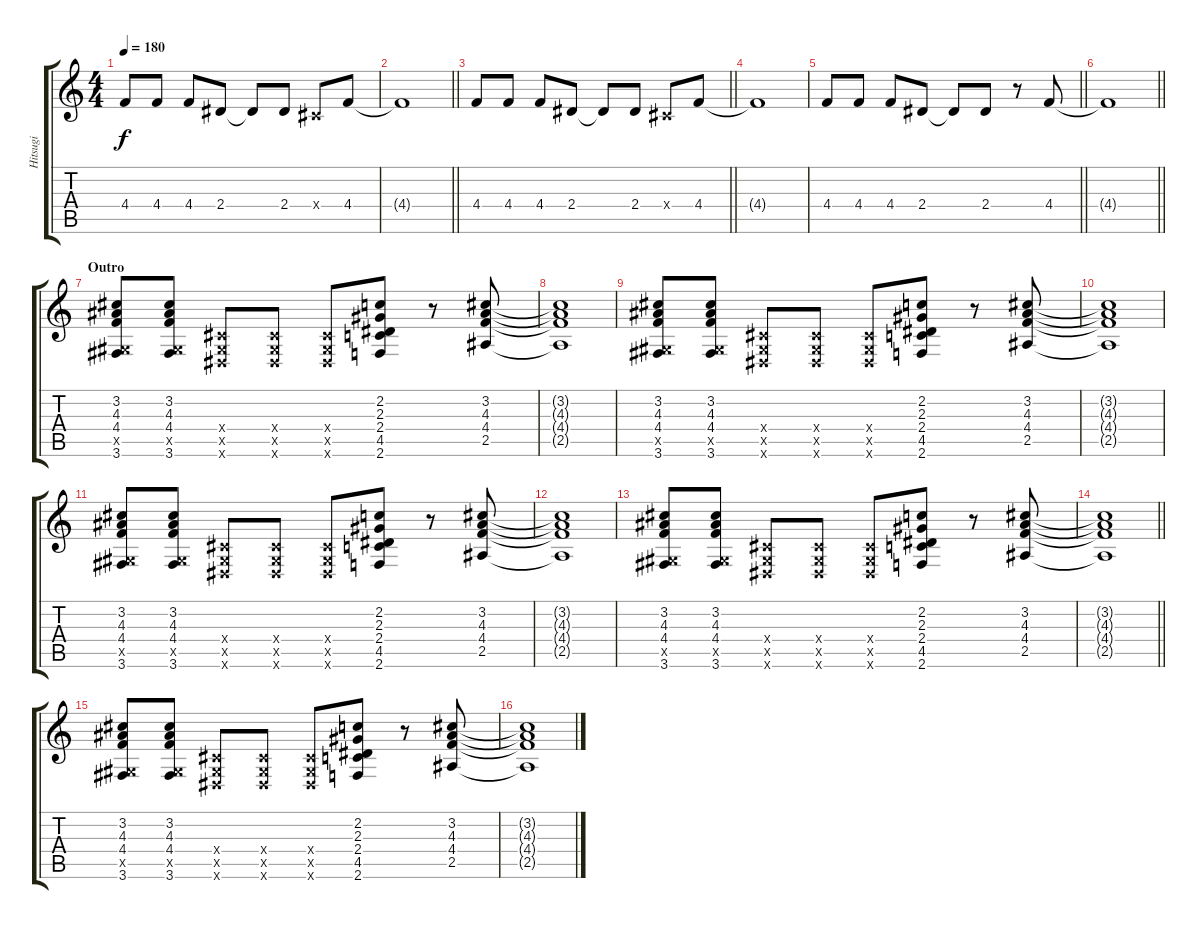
\track ("Hitsugi" "Hitsugi") {instrument overdrivenguitar}
\staff {score tabs}
\tuning (Eb4 Bb3 Gb3 Db3 Ab2 Eb2) {hide}
\ts (4 4)
\tempo 180
\clef g2
\ks c
4.4.8{dy f} 4.4.8 4.4.8 2.4.8 2.4{t}.8 2.4.8 0.4{x}.8 4.4.8 |
\barLineRight lightlight
4.4{t}.1 |
\barLineRight lightlight
4.4.8 4.4.8 4.4.8 2.4.8 2.4{t}.8 2.4.8 0.4{x}.8 4.4.8 |
4.4{t}.1 |
\barLineRight lightlight
4.4.8 4.4.8 4.4.8 2.4.8 2.4{t}.8 2.4.8 r.8 4.4.8 |
\barLineRight lightlight
4.4{t}.1 |
\section ("" "Outro")
(3.2 4.3 4.4 0.5{x} 3.6).8 (3.2 4.3 4.4 0.5{x} 3.6).8 (0.4{x} 0.5{x} 0.6{x}).8 (0.4{x} 0.5{x} 0.6{x}).8 (0.4{x} 0.5{x} 0.6{x}).8 (2.2 2.3 2.4 4.5 2.6).8 r.8 (3.2 4.3 4.4 2.5).8 |
(3.2{t} 4.3{t} 4.4{t} 2.5{t}).1 |
(3.2 4.3 4.4 0.5{x} 3.6).8 (3.2 4.3 4.4 0.5{x} 3.6).8 (0.4{x} 0.5{x} 0.6{x}).8 (0.4{x} 0.5{x} 0.6{x}).8 (0.4{x} 0.5{x} 0.6{x}).8 (2.2 2.3 2.4 4.5 2.6).8 r.8 (3.2 4.3 4.4 2.5).8 |
(3.2{t} 4.3{t} 4.4{t} 2.5{t}).1 |
(3.2 4.3 4.4 0.5{x} 3.6).8 (3.2 4.3 4.4 0.5{x} 3.6).8 (0.4{x} 0.5{x} 0.6{x}).8 (0.4{x} 0.5{x} 0.6{x}).8 (0.4{x} 0.5{x} 0.6{x}).8 (2.2 2.3 2.4 4.5 2.6).8 r.8 (3.2 4.3 4.4 2.5).8 |
(3.2{t} 4.3{t} 4.4{t} 2.5{t}).1 |
(3.2 4.3 4.4 0.5{x} 3.6).8 (3.2 4.3 4.4 0.5{x} 3.6).8 (0.4{x} 0.5{x} 0.6{x}).8 (0.4{x} 0.5{x} 0.6{x}).8 (0.4{x} 0.5{x} 0.6{x}).8 (2.2 2.3 2.4 4.5 2.6).8 r.8 (3.2 4.3 4.4 2.5).8 |
\barLineRight lightlight
(3.2{t} 4.3{t} 4.4{t} 2.5{t}).1 |
(3.2 4.3 4.4 0.5{x} 3.6).8 (3.2 4.3 4.4 0.5{x} 3.6).8 (0.4{x} 0.5{x} 0.6{x}).8 (0.4{x} 0.5{x} 0.6{x}).8 (0.4{x} 0.5{x} 0.6{x}).8 (2.2 2.3 2.4 4.5 2.6).8 r.8 (3.2 4.3 4.4 2.5).8 |
(3.2{t} 4.3{t} 4.4{t} 2.5{t}).1
